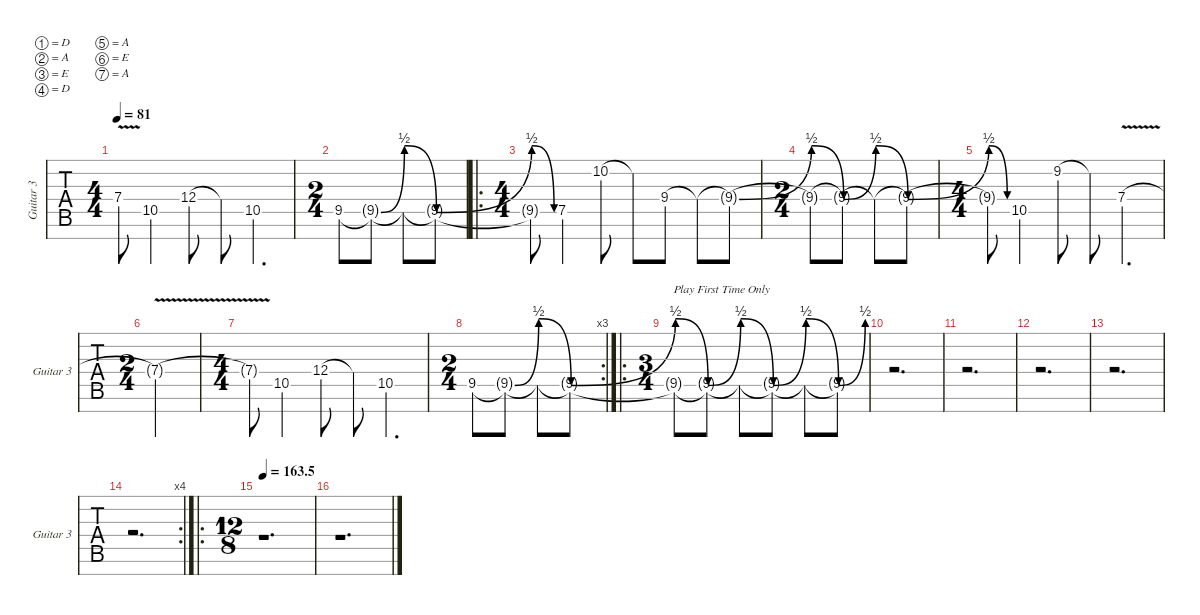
\defaultSystemsLayout 4
\hideDynamics
\bracketExtendMode nobrackets
\singleTrackTrackNamePolicy allsystems
\multiTrackTrackNamePolicy allsystems
\firstSystemTrackNameMode fullname
\otherSystemsTrackNameMode fullname
\otherSystemsTrackNameOrientation horizontal
\track ("Guitar 3" "Guitar 3") {instrument overdrivenguitar}
\staff {tabs}
\tuning (D4 A3 E3 D3 A2 E2 A1)
\ts (4 4)
\tempo 81
\clef g2
\ks c
7.4{v t}.8{dy mf} 10.5.4 12.4.8 12.4{t}.8 10.5.4{d} |
\ts (2 4)
9.5.8 9.5{be (bend 0 0 14.399999999999999 2) t}.8 9.5{be (release 0 2 15 0) t}.8 9.5{be (bend 0 0 14.399999999999999 2) t}.8 |
\ro
\ts (4 4)
9.5{be (release 0 2 15 0) t}.8 7.5.4 10.2.8 10.2{t}.8 9.4.8 9.4{t}.8 9.4{be (bend 0 0 15.6 2) t}.8 |
\ts (2 4)
9.4{be (release 0 2 15 0) t}.8 9.4{be (bend 0 0 15.6 2) t}.8 9.4{be (release 0 2 15 0) t}.8 9.4{be (bend 0 0 15.6 2) t}.8 |
\ts (4 4)
9.4{be (release 0 2 15 0) t}.8 10.5.4 9.2.8 9.2{t}.8 7.4{v}.4{d} |
\ts (2 4)
7.4{v t}.2 |
\ts (4 4)
7.4{v t}.8 10.5.4 12.4.8 12.4{t}.8 10.5.4{d} |
\rc 3
\ts (2 4)
9.5.8 9.5{be (bend 0 0 14.399999999999999 2) t}.8 9.5{be (release 0 2 15 0) t}.8 9.5{be (bend 0 0 14.399999999999999 2) t}.8 |
\ro
\ts (3 4)
9.5{be (release 0 2 15 0) t}.8{txt "Play First Time Only"} 9.5{be (bend 0 0 14.399999999999999 2) t}.8 9.5{be (release 0 2 15 0) t}.8 9.5{be (bend 0 0 14.399999999999999 2) t}.8 9.5{be (release 0 2 15 0) t}.8 9.5{be (bend 0 0 14.399999999999999 2) t}.8 |
r.2{d} |
r.2{d} |
r.2{d} |
r.2{d} |
\rc 4
r.2{d} |
\ro
\ts (12 8)
\tempo (163.5 0.0125)
r.1{d} |
r.1{d}
